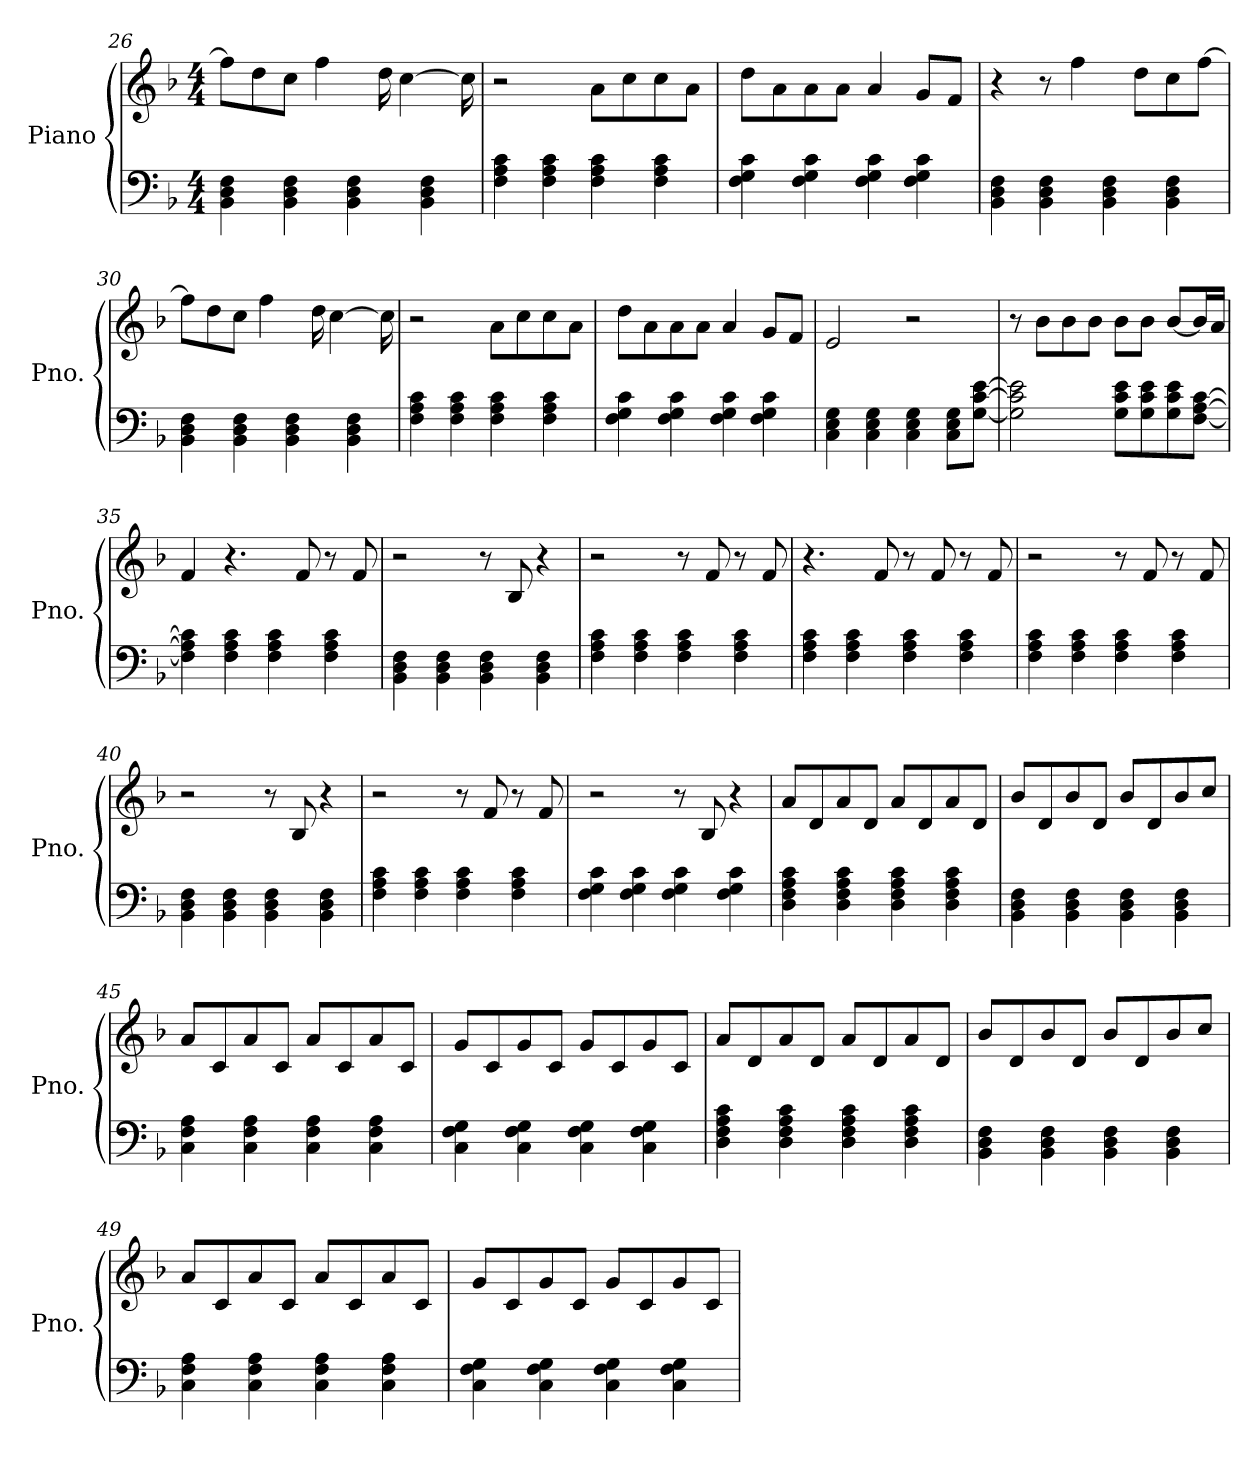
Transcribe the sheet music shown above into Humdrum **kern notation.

**kern	**kern
*part1	*part1
*staff2	*staff1
*I"Piano	*
*I'Pno.	*
!!LO:PB:g=z
*clefF4	*clefG2
*k[b-]	*k[b-]
*M4/4	*M4/4
=26	=26
4BB-\ 4D\ 4F\	8ff\L]
.	8dd\
4BB-\ 4D\ 4F\	8cc\J
.	4ff\
4BB-\ 4D\ 4F\	.
.	16dd\
.	[4cc\
4BB-\ 4D\ 4F\	.
.	16cc\]
=27	=27
4F\ 4A\ 4c\	2r
4F\ 4A\ 4c\	.
4F\ 4A\ 4c\	8a\L
.	8cc\
4F\ 4A\ 4c\	8cc\
.	8a\J
=28	=28
4F\ 4G\ 4c\	8dd\L
.	8a\
4F\ 4G\ 4c\	8a\
.	8a\J
4F\ 4G\ 4c\	4a/
4F\ 4G\ 4c\	8g/L
.	8f/J
=29	=29
4BB-\ 4D\ 4F\	4r
4BB-\ 4D\ 4F\	8r
.	4ff\
4BB-\ 4D\ 4F\	.
.	8dd\L
4BB-\ 4D\ 4F\	8cc\
.	[8ff\J
=30	=30
4BB-\ 4D\ 4F\	8ff\L]
.	8dd\
4BB-\ 4D\ 4F\	8cc\J
.	4ff\
4BB-\ 4D\ 4F\	.
.	16dd\
.	[4cc\
4BB-\ 4D\ 4F\	.
.	16cc\]
!!LO:LB:g=z
=31	=31
4F\ 4A\ 4c\	2r
4F\ 4A\ 4c\	.
4F\ 4A\ 4c\	8a\L
.	8cc\
4F\ 4A\ 4c\	8cc\
.	8a\J
=32	=32
4F\ 4G\ 4c\	8dd\L
.	8a\
4F\ 4G\ 4c\	8a\
.	8a\J
4F\ 4G\ 4c\	4a/
4F\ 4G\ 4c\	8g/L
.	8f/J
=33	=33
4C\ 4E\ 4G\	2e/
4C\ 4E\ 4G\	.
4C\ 4E\ 4G\	2r
8C\ 8E\ 8G\L	.
[8G\ [8c\ [8e\J	.
=34	=34
2G\] 2c\] 2e\]	8r
.	8b-\L
.	8b-\
.	8b-\J
8G\ 8c\ 8e\L	8b-\L
8G\ 8c\ 8e\	8b-\J
8G\ 8c\ 8e\	[8b-/L
[8F\ [8A\ [8c\J	16b-/L]
.	16a/JJ
=35	=35
4F\] 4A\] 4c\]	4f/
4F\ 4A\ 4c\	4.r
4F\ 4A\ 4c\	.
.	8f/
4F\ 4A\ 4c\	8r
.	8f/
=36	=36
4BB-\ 4D\ 4F\	2r
4BB-\ 4D\ 4F\	.
4BB-\ 4D\ 4F\	8r
.	8B-/
4BB-\ 4D\ 4F\	4r
!!LO:LB:g=z
=37	=37
4F\ 4A\ 4c\	2r
4F\ 4A\ 4c\	.
4F\ 4A\ 4c\	8r
.	8f/
4F\ 4A\ 4c\	8r
.	8f/
=38	=38
4F\ 4A\ 4c\	4.r
4F\ 4A\ 4c\	.
.	8f/
4F\ 4A\ 4c\	8r
.	8f/
4F\ 4A\ 4c\	8r
.	8f/
=39	=39
4F\ 4A\ 4c\	2r
4F\ 4A\ 4c\	.
4F\ 4A\ 4c\	8r
.	8f/
4F\ 4A\ 4c\	8r
.	8f/
=40	=40
4BB-\ 4D\ 4F\	2r
4BB-\ 4D\ 4F\	.
4BB-\ 4D\ 4F\	8r
.	8B-/
4BB-\ 4D\ 4F\	4r
=41	=41
4F\ 4A\ 4c\	2r
4F\ 4A\ 4c\	.
4F\ 4A\ 4c\	8r
.	8f/
4F\ 4A\ 4c\	8r
.	8f/
!!LO:LB:g=z
=42	=42
4F\ 4G\ 4c\	2r
4F\ 4G\ 4c\	.
4F\ 4G\ 4c\	8r
.	8B-/
4F\ 4G\ 4c\	4r
=43	=43
4D\ 4F\ 4A\ 4c\	8a/L
.	8d/
4D\ 4F\ 4A\ 4c\	8a/
.	8d/J
4D\ 4F\ 4A\ 4c\	8a/L
.	8d/
4D\ 4F\ 4A\ 4c\	8a/
.	8d/J
=44	=44
4BB-\ 4D\ 4F\	8b-/L
.	8d/
4BB-\ 4D\ 4F\	8b-/
.	8d/J
4BB-\ 4D\ 4F\	8b-/L
.	8d/
4BB-\ 4D\ 4F\	8b-/
.	8cc/J
=45	=45
4C\ 4F\ 4A\	8a/L
.	8c/
4C\ 4F\ 4A\	8a/
.	8c/J
4C\ 4F\ 4A\	8a/L
.	8c/
4C\ 4F\ 4A\	8a/
.	8c/J
=46	=46
4C\ 4F\ 4G\	8g/L
.	8c/
4C\ 4F\ 4G\	8g/
.	8c/J
4C\ 4F\ 4G\	8g/L
.	8c/
4C\ 4F\ 4G\	8g/
.	8c/J
!!LO:LB:g=z
=47	=47
4D\ 4F\ 4A\ 4c\	8a/L
.	8d/
4D\ 4F\ 4A\ 4c\	8a/
.	8d/J
4D\ 4F\ 4A\ 4c\	8a/L
.	8d/
4D\ 4F\ 4A\ 4c\	8a/
.	8d/J
=48	=48
4BB-\ 4D\ 4F\	8b-/L
.	8d/
4BB-\ 4D\ 4F\	8b-/
.	8d/J
4BB-\ 4D\ 4F\	8b-/L
.	8d/
4BB-\ 4D\ 4F\	8b-/
.	8cc/J
=49	=49
4C\ 4F\ 4A\	8a/L
.	8c/
4C\ 4F\ 4A\	8a/
.	8c/J
4C\ 4F\ 4A\	8a/L
.	8c/
4C\ 4F\ 4A\	8a/
.	8c/J
=50	=50
4C\ 4F\ 4G\	8g/L
.	8c/
4C\ 4F\ 4G\	8g/
.	8c/J
4C\ 4F\ 4G\	8g/L
.	8c/
4C\ 4F\ 4G\	8g/
.	8c/J
=	=
*-	*-
